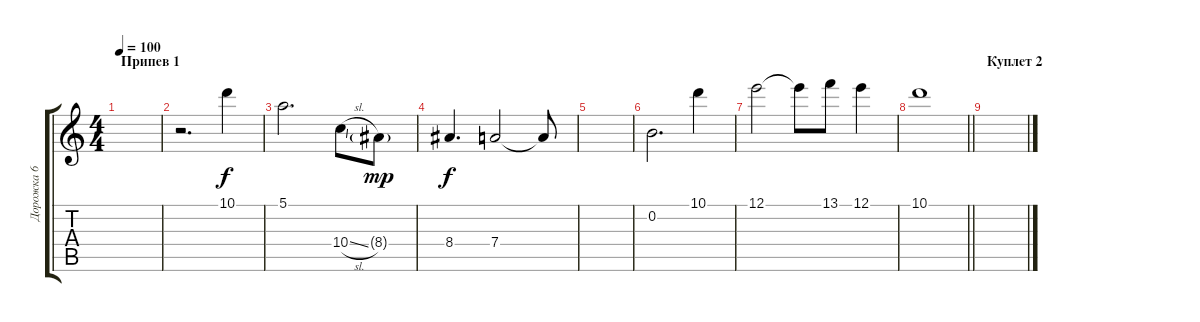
\track ("Дорожка 6" "Дорожка 6") {instrument distortionguitar}
\staff {score tabs}
\tuning (E4 B3 G3 D3 A2 E2) {hide}
\ts (4 4)
\section ("" "Припев 1")
\tempo 100
\clef g2
\ks c
|
r.2{d} 10.1.4 |
5.1.2{d} 10.4{sl}.8 8.4{g}.8{dy mp} |
8.4.4{d dy f} 7.4.2 7.4{t}.8 |
|
0.2.2{d} 10.1.4 |
12.1.2 12.1{t}.8 13.1.8 12.1.4 |
\barLineRight lightlight
10.1.1 |
\section ("" "Куплет 2")
